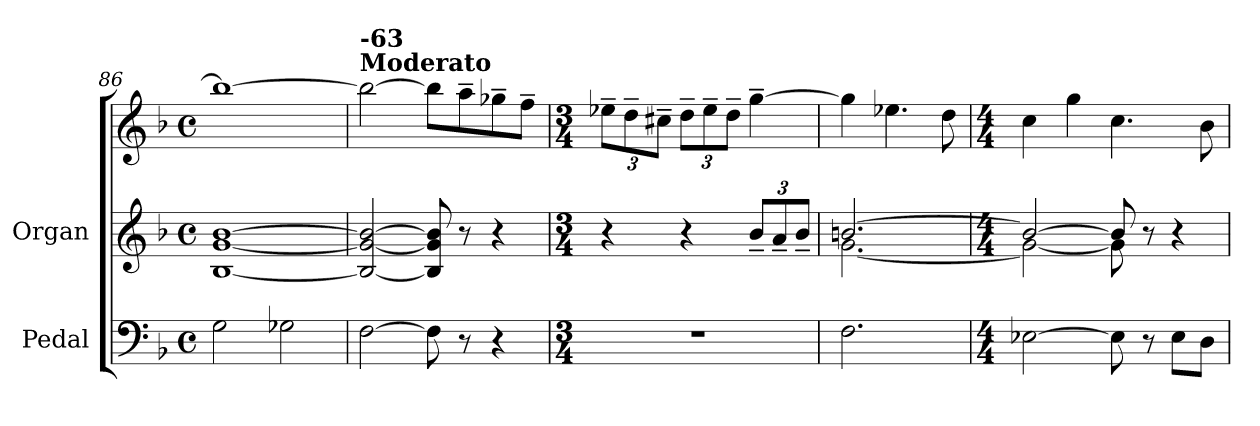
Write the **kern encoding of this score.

**kern	**kern	**kern
*part2	*part1	*part1
*staff3	*staff2	*staff1
*I"Pedal	*I"Organ	*
*clefF4	*clefG2	*clefG2
*k[b-]	*k[b-]	*k[b-]
*M4/4	*M4/4	*M4/4
*met(c)	*met(c)	*met(c)
=86	=86	=86
2G\	[1B- [1g [1b-	1bb-_
2G-X\	.	.
!!LO:PB:g=z
=87	=87	=87
*	*	*MM60
!	!	!LO:TX:a:B:t=Moderato
!	!	!LO:TX:a:B:t=-63
[2F\	2B-/_ 2g/_ 2b-/_	2bb-\_
8F\]	8B-/] 8g/] 8b-/]	8bb-\L]
8r	8r	8aa~\
4r	4r	8gg-X~\
.	.	8ff~\J
=88	=88	=88
*M3/4	*M3/4	*M3/4
*	*	*Xbrackettup
2.r	4r	12ee-X~\L
.	.	12dd~\
.	.	12cc#X~\J
.	4r	12dd~\L
.	.	12ee-~\
.	.	12dd~\J
*	*Xbrackettup	*
.	12b-~/L	[4gg~\
.	12a~/	.
.	12b-~/J	.
=89	=89	=89
*	*^	*
2.F\	[2.bn/	[2.g\	4gg\]
.	.	.	4.ee-X\
.	.	.	8dd\
=90	=90	=90	=90
*M4/4	*M4/4	*	*M4/4
[2E-X\	2b/_	2g\_	4cc\
.	.	.	4gg\
8E-\]	8b/]	8g\]	4.cc\
8r	8r	8ryy	.
8E-\L	4r	4ryy	.
8D\J	.	.	8b-\
*	*v	*v	*
=	=	=
*-	*-	*-
